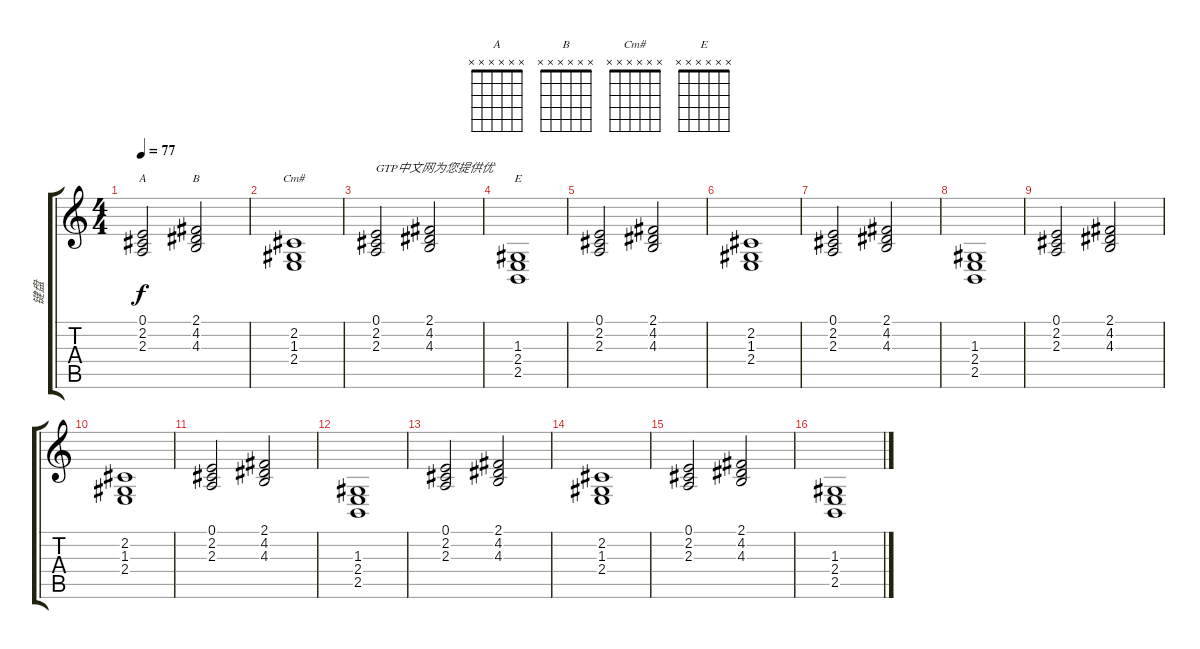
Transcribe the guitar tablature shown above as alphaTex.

\track ("键盘" "键盘") {instrument pad8sweep}
\staff {score tabs}
\tuning (E4 B3 G3 D3 A2 E2) {hide}
\chord ("A" x x x x x x)
\chord ("B" x x x x x x)
\chord ("Cm#" x x x x x x)
\chord ("E" x x x x x x)
\ts (4 4)
\tempo 77
\clef g2
\ks c
(0.1 2.2 2.3).2{ch "A" dy f instrument pad8sweep} (2.1 4.2 4.3).2{ch "B"} |
(2.2 1.3 2.4).1{ch "Cm#"} |
(0.1 2.2 2.3).2{txt "GTP中文网为您提供优"} (2.1 4.2 4.3).2 |
(1.3 2.4 2.5).1{ch "E"} |
(0.1 2.2 2.3).2 (2.1 4.2 4.3).2 |
(2.2 1.3 2.4).1 |
(0.1 2.2 2.3).2 (2.1 4.2 4.3).2 |
(1.3 2.4 2.5).1 |
(0.1 2.2 2.3).2 (2.1 4.2 4.3).2 |
(2.2 1.3 2.4).1 |
(0.1 2.2 2.3).2 (2.1 4.2 4.3).2 |
(1.3 2.4 2.5).1 |
(0.1 2.2 2.3).2 (2.1 4.2 4.3).2 |
(2.2 1.3 2.4).1 |
(0.1 2.2 2.3).2 (2.1 4.2 4.3).2 |
(1.3 2.4 2.5).1
